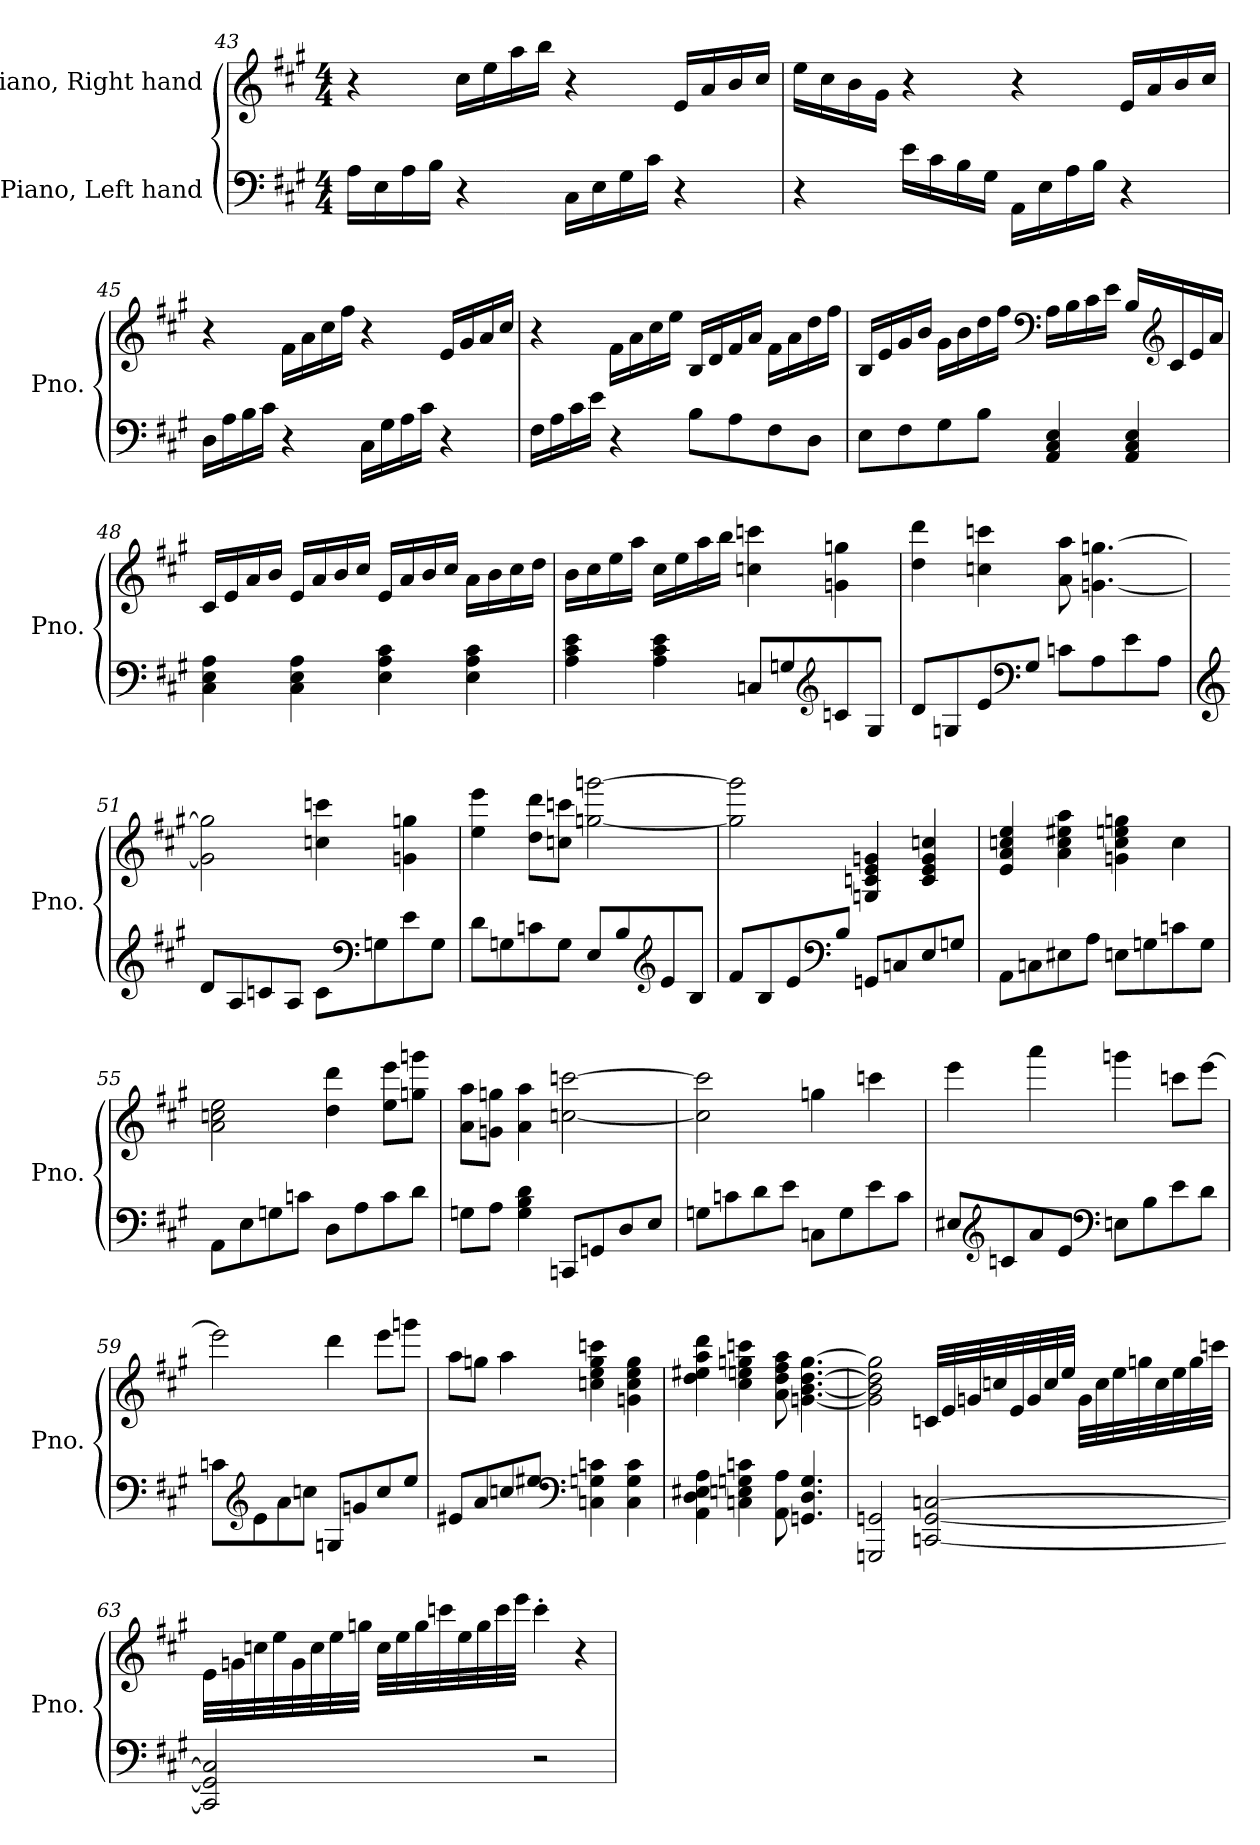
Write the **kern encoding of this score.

**kern	**kern
*part2	*part1
*staff2	*staff1
*I"Piano, Left hand	*I"Piano, Right hand
*I'Pno.	*I'Pno.
*clefF4	*clefG2
*k[f#c#g#]	*k[f#c#g#]
*M4/4	*M4/4
=43	=43
16A\LL	4r
16E\	.
16A\	.
16B\JJ	.
4r	16cc#\LL
.	16ee\
.	16aa\
.	16bb\JJ
16C#\LL	4r
16E\	.
16G#\	.
16c#\JJ	.
4r	16e/LL
.	16a/
.	16b/
.	16cc#/JJ
!!LO:LB:g=z
=44	=44
4r	16ee\LL
.	16cc#\
.	16b\
.	16g#\JJ
16e\LL	4r
16c#\	.
16B\	.
16G#\JJ	.
16AA\LL	4r
16E\	.
16A\	.
16B\JJ	.
4r	16e/LL
.	16a/
.	16b/
.	16cc#/JJ
=45	=45
16D\LL	4r
16A\	.
16B\	.
16c#\JJ	.
4r	16f#\LL
.	16a\
.	16cc#\
.	16ff#\JJ
16C#\LL	4r
16G#\	.
16A\	.
16c#\JJ	.
4r	16e/LL
.	16g#/
.	16a/
.	16cc#/JJ
!!LO:LB:g=z
=46	=46
16F#\LL	4r
16A\	.
16c#\	.
16e\JJ	.
4r	16f#\LL
.	16a\
.	16cc#\
.	16ee\JJ
8B\L	16B/LL
.	16d/
8A\	16f#/
.	16a/JJ
8F#\	16f#\LL
.	16a\
8D\J	16dd\
.	16ff#\JJ
=47	=47
8E\L	16B/LL
.	16e/
8F#\	16g#/
.	16b/JJ
8G#\	16g#\LL
.	16b\
8B\J	16dd\
.	16ff#\JJ
*	*clefF4
4AA/ 4C#/ 4E/	16A\LL
.	16B\
.	16c#\
.	16e\JJ
4AA/ 4C#/ 4E/	16B/LL
*	*clefG2
.	16c#/
.	16e/
.	16a/JJ
!!LO:LB:g=z
=48	=48
4C#\ 4E\ 4A\	16c#/LL
.	16e/
.	16a/
.	16b/JJ
4C#\ 4E\ 4A\	16e/LL
.	16a/
.	16b/
.	16cc#/JJ
4E\ 4A\ 4c#\	16e/LL
.	16a/
.	16b/
.	16cc#/JJ
4E\ 4A\ 4c#\	16a\LL
.	16b\
.	16cc#\
.	16dd\JJ
=49	=49
4A\ 4c#\ 4e\	16b\LL
.	16cc#\
.	16ee\
.	16aa\JJ
4A\ 4c#\ 4e\	16cc#\LL
.	16ee\
.	16aa\
.	16bb\JJ
8Cn/L	4ccn\ 4cccn\
8Gn/	.
*clefG2	*
8cn/	4gn\ 4ggn\
8G/J	.
!!LO:LB:g=z
=50	=50
8d/L	4dd\ 4ddd\
8Gn/	.
8e/	4ccn\ 4cccn\
*clefF4	*
8G/J	.
8cn\L	8a\ 8aa\
8A\	[4.gn\ [4.ggn\
8e\	.
8A\J	.
=51	=51
*clefG2	*
8d/L	2g\] 2gg\]
8A/	.
8cn/	.
8A/J	.
8c\L	4ccn\ 4cccn\
*clefF4	*
8Gn\	.
8e\	4gn\ 4ggn\
8G\J	.
=52	=52
8d\L	4ee\ 4eee\
8Gn\	.
8cn\	8dd\ 8ddd\L
8G\J	8ccn\ 8cccn\J
8E/L	[2ggn\ [2gggn\
8B/	.
*clefG2	*
8e/	.
8B/J	.
!!LO:LB:g=z
=53	=53
8f#/L	2gg\] 2ggg\]
8B/	.
8e/	.
*clefF4	*
8B/J	.
8GGn/L	4Gn/ 4cn/ 4e/ 4gn/
8Cn/	.
8E/	4c/ 4e/ 4g/ 4ccn/
8Gn/J	.
=54	=54
8AA\L	4e/ 4a/ 4ccn/ 4ee/
8Cn\	.
8E#X\	4a\ 4cc\ 4ee#X\ 4aa\
8A\J	.
8En\L	4gn\ 4cc\ 4een\ 4ggn\
8Gn\	.
8cn\	4cc\
8G\J	.
=55	=55
8AA\L	2a\ 2ccn\ 2ee\
8E\	.
8Gn\	.
8cn\J	.
8D\L	4dd\ 4ddd\
8A\	.
8c\	8ee\ 8eee\L
8d\J	8ggn\ 8gggn\J
!!LO:PB:g=z
=56	=56
8Gn\L	8a\ 8aa\L
8A\J	8gn\ 8ggn\J
4G\ 4B\ 4d\	4a\ 4aa\
8CCn/L	[2ccn\ [2cccn\
8GGn/	.
8D/	.
8E/J	.
=57	=57
8Gn\L	2cc\] 2ccc\]
8cn\	.
8d\	.
8e\J	.
8Cn\L	4ggn\
8G\	.
8e\	4cccn\
8c\J	.
=58	=58
8E#X/L	4eee\
*clefG2	*
8cn/	.
8a/	4aaa\
8e/J	.
*clefF4	*
8En\L	4gggn\
8B\	.
8e\	8cccn\L
8d\J	[8eee\J
!!LO:LB:g=z
=59	=59
8cn\L	2eee\]
*clefG2	*
8e\	.
8a\	.
8ccn\J	.
8Gn/L	4ddd\
8gn/	.
8cc/	8eee\L
8ee/J	8gggn\J
=60	=60
8e#X/L	8aa\L
8a/	8ggn\J
8ccn/	4aa\
8ee#X/J	.
*clefF4	*
4Cn\ 4Gn\ 4cn\	4ccn\ 4ee\ 4gg\ 4cccn\
4C\ 4G\ 4c\	4gn\ 4cc\ 4ee\ 4gg\
=61	=61
4AA\ 4D\ 4E#X\ 4A\	4dd\ 4ee#X\ 4aa\ 4ddd\
4Cn\ 4En\ 4Gn\ 4cn\	4cc#\ 4een\ 4ggn\ 4cccn\
8AA\ 8A\	8a\ 8dd\ 8ff#\ 8aa\
4.GGn/ 4.D/ 4.G/	[4.gn\ [4.b\ [4.dd\ [4.gg\
!!LO:LB:g=z
=62	=62
2GGGn/ 2GGn/	2g\] 2b\] 2dd\] 2gg\]
[2CCn/ [2GG/ [2Cn/	32cn/LLL
.	32e/
.	32gn/
.	32ccn/
.	32e/
.	32g/
.	32cc/
.	32ee/JJJ
.	32g\LLL
.	32cc\
.	32ee\
.	32ggn\
.	32cc\
.	32ee\
.	32gg\
.	32cccn\JJJ
=63	=63
2CC/] 2GG/] 2C/]	32e\LLL
.	32gn\
.	32ccn\
.	32ee\
.	32g\
.	32cc\
.	32ee\
.	32ggn\JJJ
.	32cc\LLL
.	32ee\
.	32gg\
.	32cccn\
.	32ee\
.	32gg\
.	32ccc\
.	32eee\JJJ
2r	4ccc'\
.	4r
=	=
*-	*-
